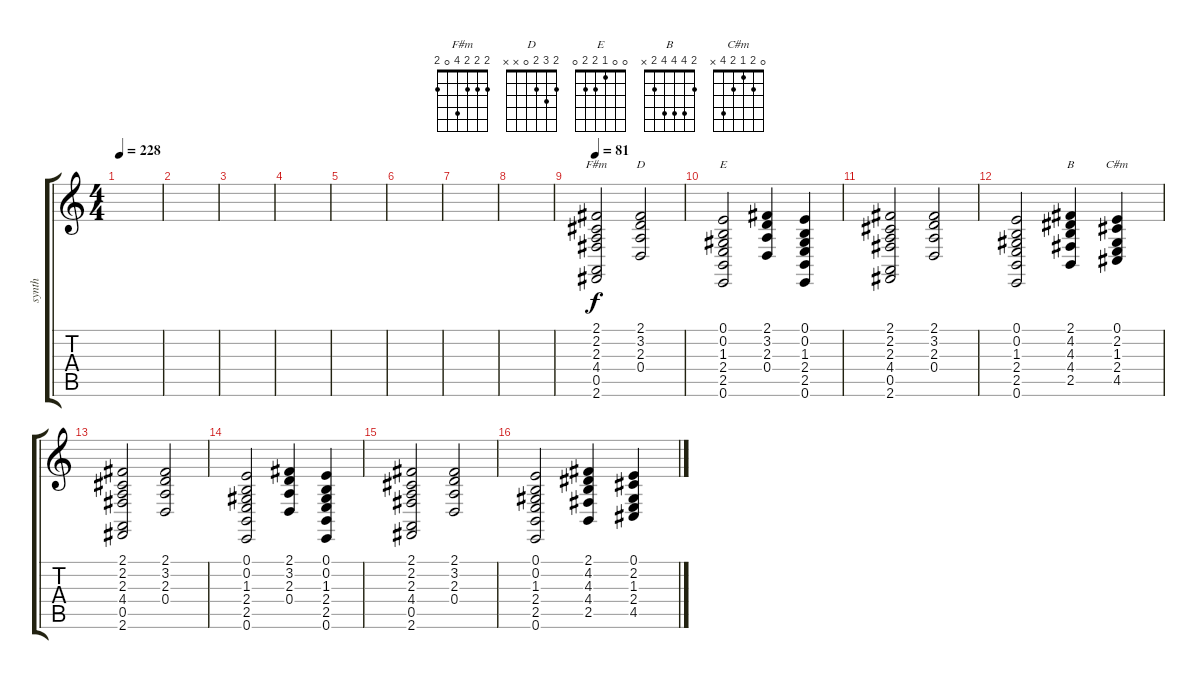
\track ("synth" "synth") {instrument stringensemble1}
\staff {score tabs}
\tuning (E4 B3 G3 D3 A2 E2) {hide}
\chord ("F#m" 2 2 2 4 0 2)
\chord ("D" 2 3 2 0 x x)
\chord ("E" 0 0 1 2 2 0)
\chord ("B" 2 4 4 4 2 x)
\chord ("C#m" 0 2 1 2 4 x)
\ts (4 4)
\tempo 228
\clef g2
\ks c
|
|
|
|
|
|
|
|
\tempo 81
(2.1 2.2 2.3 4.4 0.5 2.6).2{ch "F#m"} (2.1 3.2 2.3 0.4).2{ch "D"} |
(0.1 0.2 1.3 2.4 2.5 0.6).2{ch "E"} (2.1 3.2 2.3 0.4).4 (0.1 0.2 1.3 2.4 2.5 0.6).4 |
(2.1 2.2 2.3 4.4 0.5 2.6).2 (2.1 3.2 2.3 0.4).2 |
(0.1 0.2 1.3 2.4 2.5 0.6).2 (2.1 4.2 4.3 4.4 2.5).4{ch "B"} (0.1 2.2 1.3 2.4 4.5).4{ch "C#m"} |
(2.1 2.2 2.3 4.4 0.5 2.6).2 (2.1 3.2 2.3 0.4).2 |
(0.1 0.2 1.3 2.4 2.5 0.6).2 (2.1 3.2 2.3 0.4).4 (0.1 0.2 1.3 2.4 2.5 0.6).4 |
(2.1 2.2 2.3 4.4 0.5 2.6).2 (2.1 3.2 2.3 0.4).2 |
(0.1 0.2 1.3 2.4 2.5 0.6).2 (2.1 4.2 4.3 4.4 2.5).4 (0.1 2.2 1.3 2.4 4.5).4
